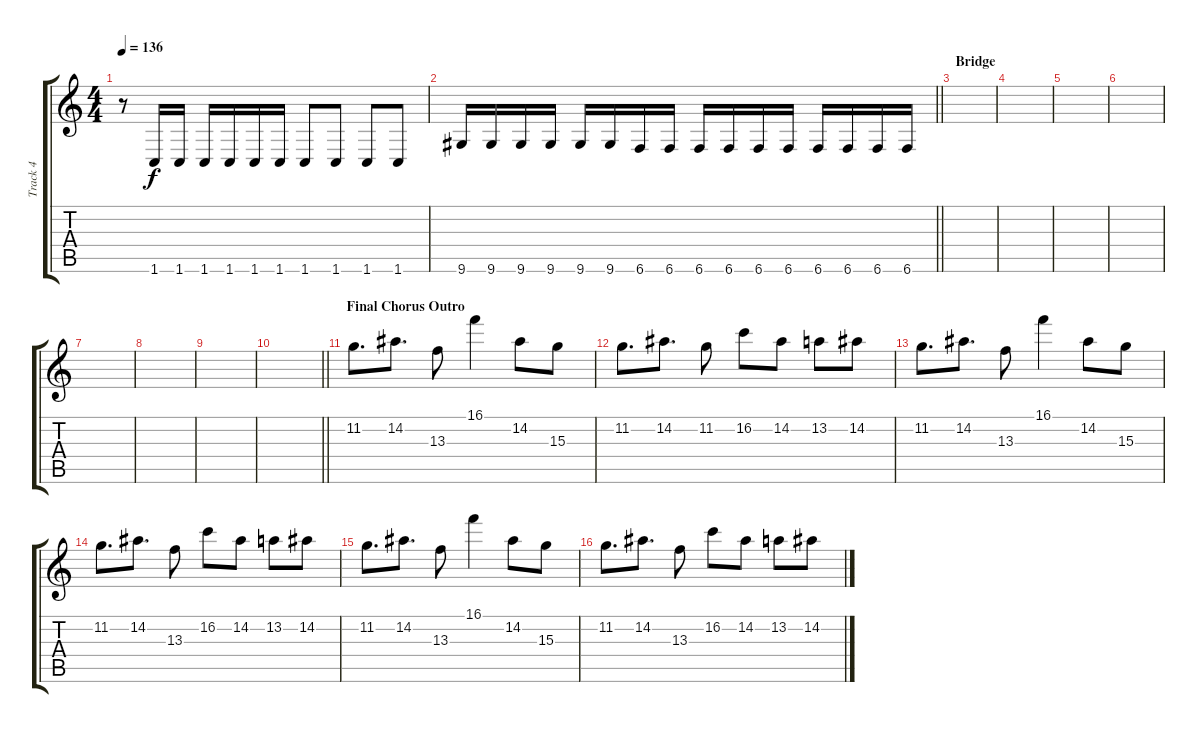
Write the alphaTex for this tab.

\track ("Track 4" "Track 4") {instrument distortionguitar}
\staff {score tabs}
\tuning (Db4 Ab3 E3 B2 Gb2 B1) {hide}
\ts (4 4)
\tempo 136
\clef g2
\ks c
r.8{dy f} 1.6.16 1.6.16 1.6.16 1.6.16 1.6.16 1.6.16 1.6.8 1.6.8 1.6.8 1.6.8 |
\barLineRight lightlight
9.6.16 9.6.16 9.6.16 9.6.16 9.6.16 9.6.16 6.6.16 6.6.16 6.6.16 6.6.16 6.6.16 6.6.16 6.6.16 6.6.16 6.6.16 6.6.16 |
\section ("" "Bridge")
|
|
|
|
|
|
|
\barLineRight lightlight
|
\section ("" "Final Chorus Outro")
11.2.8{d} 14.2.8{d} 13.3.8 16.1.4 14.2.8 15.3.8 |
11.2.8{d} 14.2.8{d} 11.2.8 16.2.8 14.2.8 13.2.8 14.2.8 |
11.2.8{d} 14.2.8{d} 13.3.8 16.1.4 14.2.8 15.3.8 |
11.2.8{d} 14.2.8{d} 13.3.8 16.2.8 14.2.8 13.2.8 14.2.8 |
11.2.8{d} 14.2.8{d} 13.3.8 16.1.4 14.2.8 15.3.8 |
11.2.8{d} 14.2.8{d} 13.3.8 16.2.8 14.2.8 13.2.8 14.2.8
